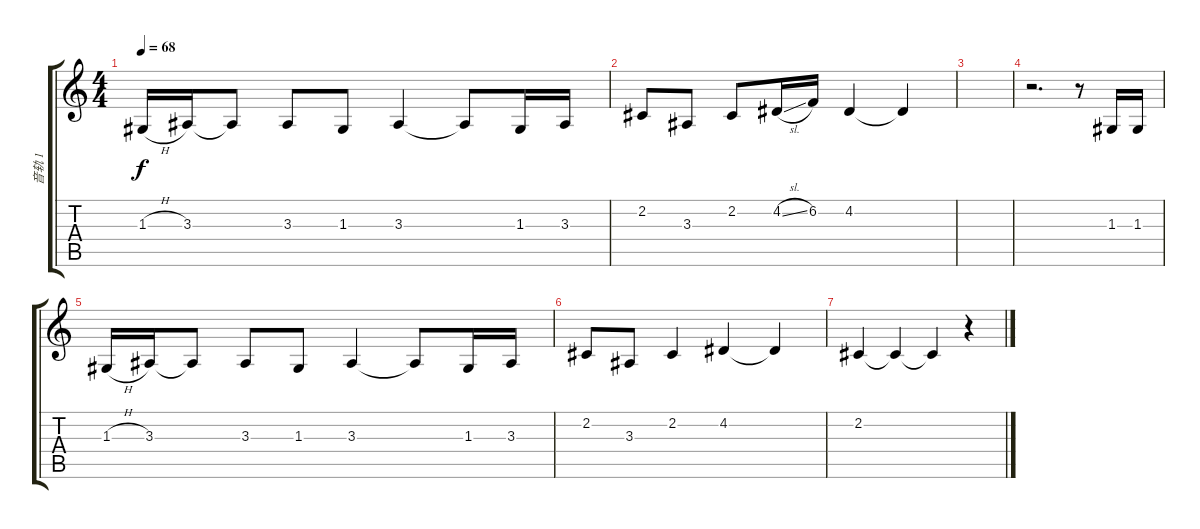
\track ("音轨 1" "音轨 1") {instrument clavinet}
\staff {score tabs}
\tuning (E4 B3 G3 D3 A2 E2) {hide}
\ts (4 4)
\tempo 68
\clef g2
\ks c
1.3{h}.16{dy f} 3.3.16 3.3{t}.8 3.3.8 1.3.8 3.3.4 3.3{t}.8 1.3.16 3.3.16 |
2.2.8 3.3.8 2.2.8 4.2{sl}.16 6.2.16 4.2.4 4.2{t}.4 |
|
r.2{d} r.8 1.3.16 1.3.16 |
1.3{h}.16 3.3.16 3.3{t}.8 3.3.8 1.3.8 3.3.4 3.3{t}.8 1.3.16 3.3.16 |
2.2.8 3.3.8 2.2.4 4.2.4 4.2{t}.4 |
2.2.4 2.2{t}.4 2.2{t}.4 r.4
